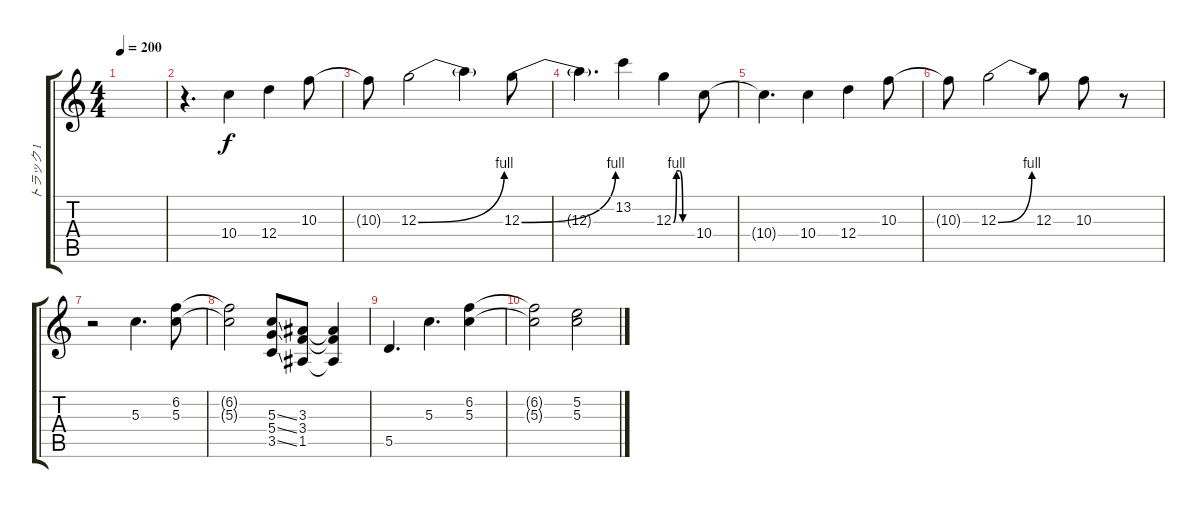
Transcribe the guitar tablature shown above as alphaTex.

\track ("トラック 1" "トラック 1") {instrument acousticguitarsteel}
\staff {score tabs}
\tuning (E4 B3 G3 D3 A2 E2) {hide}
\ts (4 4)
\tempo 200
\clef g2
\ks c
|
r.4{d} 10.4.4 12.4.4 10.3.8 |
10.3{t}.8 12.3{be (bend 0 0 60 4)}.2 12.3{t}.4 12.3{be (bend 0 0 60 4)}.8 |
12.3{t}.4{d} 13.2.4 12.3{be (custom 0 0 10 4 20 4 30 0 60 0)}.4 10.4.8 |
10.4{t}.4{d} 10.4.4 12.4.4 10.3.8 |
10.3{t}.8 12.3{be (bend 0 0 60 4)}.2 12.3.8 10.3.8 r.8 |
r.2 5.3.4{d} (6.2 5.3).8 |
(6.2{t} 5.3{t}).2 (5.3{ss} 5.4{ss} 3.5{ss}).8 (3.3 3.4 1.5).8 (3.3{t} 3.4{t} 1.5{t}).4 |
5.5.4{d} 5.3.4{d} (6.2 5.3).4 |
(6.2{t} 5.3{t}).2 (5.2 5.3).2
